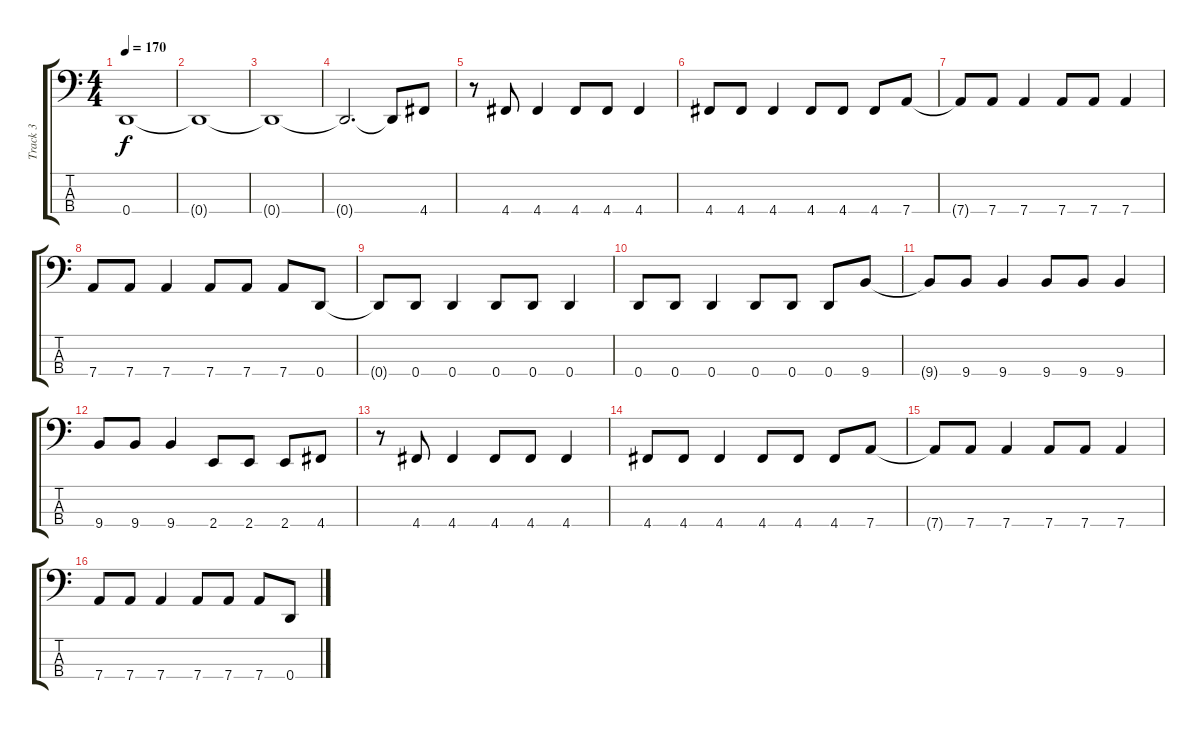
\track ("Track 3" "Track 3") {instrument electricbassfinger}
\staff {score tabs}
\tuning (G2 D2 A1 D1) {hide}
\ts (4 4)
\tempo 170
\clef f4
\ks c
0.4.1{dy f} |
0.4{t}.1 |
0.4{t}.1 |
0.4{t}.2{d} 0.4{t}.8 4.4.8 |
r.8 4.4.8 4.4.4 4.4.8 4.4.8 4.4.4 |
4.4.8 4.4.8 4.4.4 4.4.8 4.4.8 4.4.8 7.4.8 |
7.4{t}.8 7.4.8 7.4.4 7.4.8 7.4.8 7.4.4 |
7.4.8 7.4.8 7.4.4 7.4.8 7.4.8 7.4.8 0.4.8 |
0.4{t}.8 0.4.8 0.4.4 0.4.8 0.4.8 0.4.4 |
0.4.8 0.4.8 0.4.4 0.4.8 0.4.8 0.4.8 9.4.8 |
9.4{t}.8 9.4.8 9.4.4 9.4.8 9.4.8 9.4.4 |
9.4.8 9.4.8 9.4.4 2.4.8 2.4.8 2.4.8 4.4.8 |
r.8 4.4.8 4.4.4 4.4.8 4.4.8 4.4.4 |
4.4.8 4.4.8 4.4.4 4.4.8 4.4.8 4.4.8 7.4.8 |
7.4{t}.8 7.4.8 7.4.4 7.4.8 7.4.8 7.4.4 |
7.4.8 7.4.8 7.4.4 7.4.8 7.4.8 7.4.8 0.4.8
